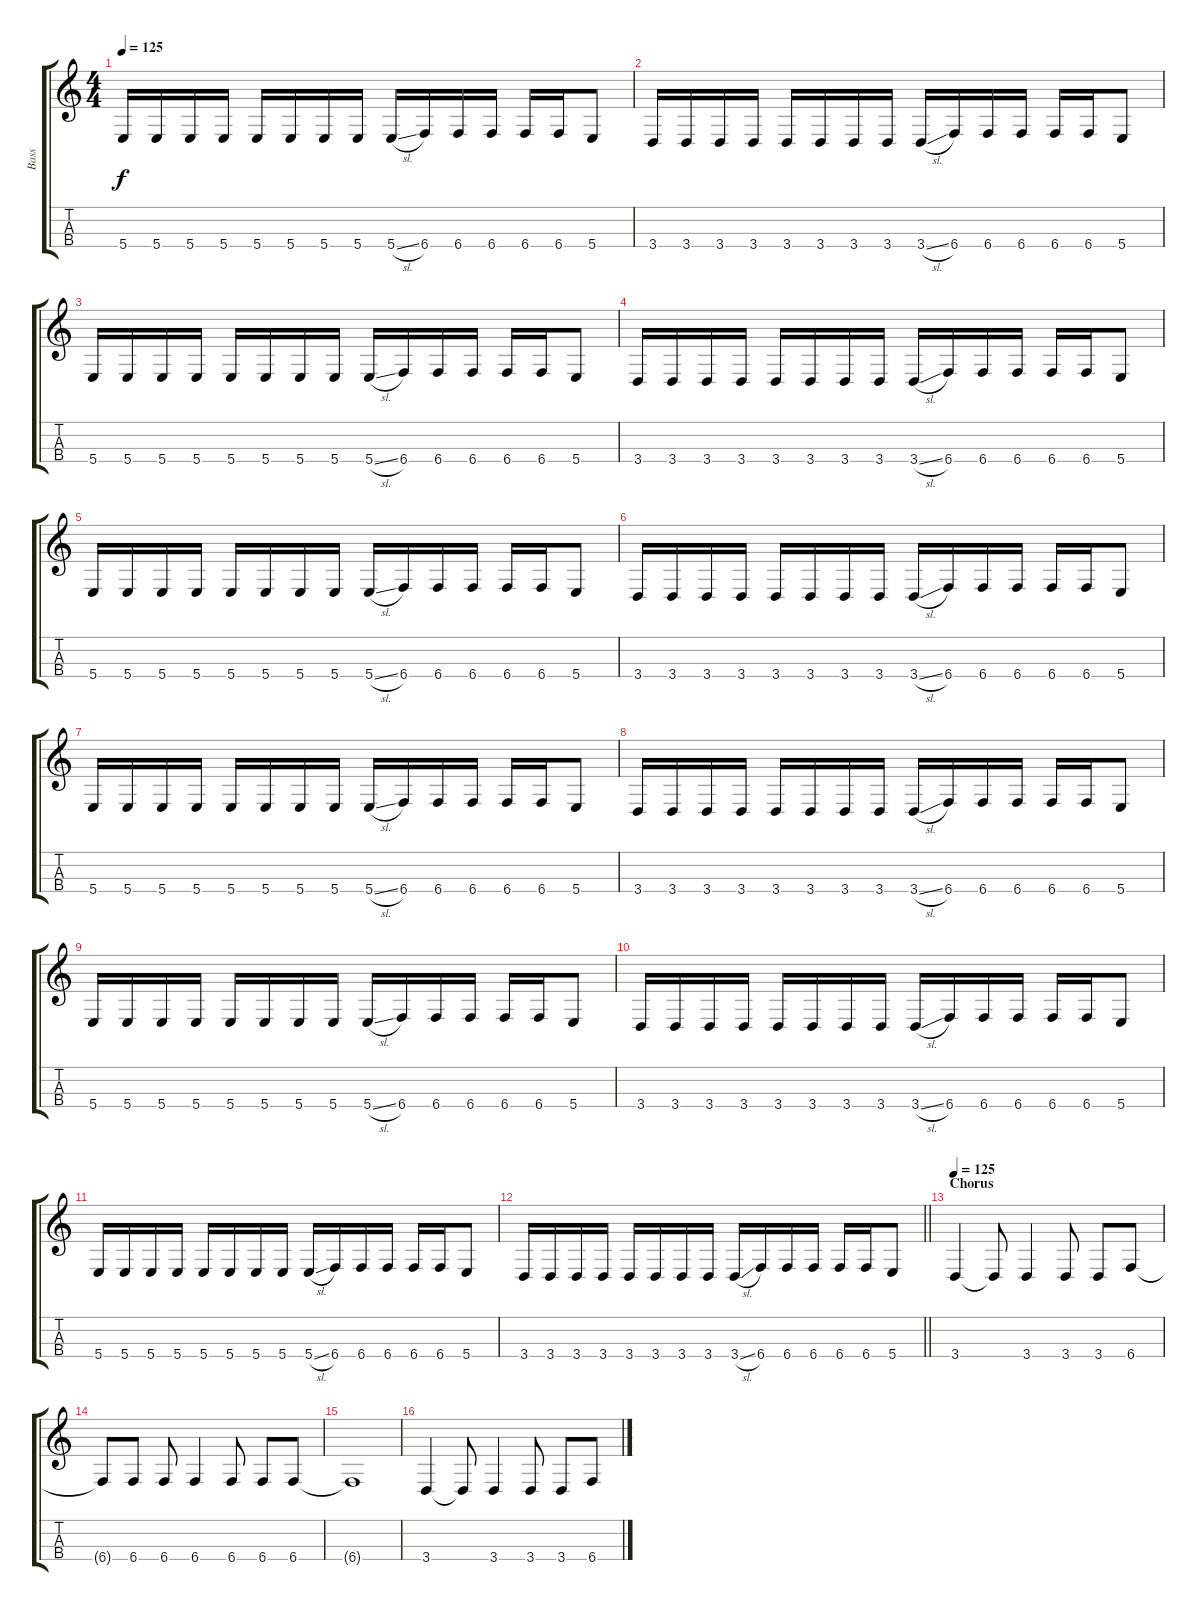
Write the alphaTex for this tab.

\track ("Bass" "Bass") {instrument electricbassfinger}
\staff {score tabs}
\tuning (D3 A2 E2 B1) {hide}
\ts (4 4)
\tempo 125
\clef g2
\ks c
5.4.16{dy f} 5.4.16 5.4.16 5.4.16 5.4.16 5.4.16 5.4.16 5.4.16 5.4{sl}.16 6.4.16 6.4.16 6.4.16 6.4.16 6.4.16 5.4.8 |
3.4.16 3.4.16 3.4.16 3.4.16 3.4.16 3.4.16 3.4.16 3.4.16 3.4{sl}.16 6.4.16 6.4.16 6.4.16 6.4.16 6.4.16 5.4.8 |
5.4.16 5.4.16 5.4.16 5.4.16 5.4.16 5.4.16 5.4.16 5.4.16 5.4{sl}.16 6.4.16 6.4.16 6.4.16 6.4.16 6.4.16 5.4.8 |
3.4.16 3.4.16 3.4.16 3.4.16 3.4.16 3.4.16 3.4.16 3.4.16 3.4{sl}.16 6.4.16 6.4.16 6.4.16 6.4.16 6.4.16 5.4.8 |
5.4.16 5.4.16 5.4.16 5.4.16 5.4.16 5.4.16 5.4.16 5.4.16 5.4{sl}.16 6.4.16 6.4.16 6.4.16 6.4.16 6.4.16 5.4.8 |
3.4.16 3.4.16 3.4.16 3.4.16 3.4.16 3.4.16 3.4.16 3.4.16 3.4{sl}.16 6.4.16 6.4.16 6.4.16 6.4.16 6.4.16 5.4.8 |
5.4.16 5.4.16 5.4.16 5.4.16 5.4.16 5.4.16 5.4.16 5.4.16 5.4{sl}.16 6.4.16 6.4.16 6.4.16 6.4.16 6.4.16 5.4.8 |
3.4.16 3.4.16 3.4.16 3.4.16 3.4.16 3.4.16 3.4.16 3.4.16 3.4{sl}.16 6.4.16 6.4.16 6.4.16 6.4.16 6.4.16 5.4.8 |
5.4.16 5.4.16 5.4.16 5.4.16 5.4.16 5.4.16 5.4.16 5.4.16 5.4{sl}.16 6.4.16 6.4.16 6.4.16 6.4.16 6.4.16 5.4.8 |
3.4.16 3.4.16 3.4.16 3.4.16 3.4.16 3.4.16 3.4.16 3.4.16 3.4{sl}.16 6.4.16 6.4.16 6.4.16 6.4.16 6.4.16 5.4.8 |
5.4.16 5.4.16 5.4.16 5.4.16 5.4.16 5.4.16 5.4.16 5.4.16 5.4{sl}.16 6.4.16 6.4.16 6.4.16 6.4.16 6.4.16 5.4.8 |
\barLineRight lightlight
3.4.16 3.4.16 3.4.16 3.4.16 3.4.16 3.4.16 3.4.16 3.4.16 3.4{sl}.16 6.4.16 6.4.16 6.4.16 6.4.16 6.4.16 5.4.8 |
\section ("" "Chorus")
\tempo 125
3.4.4 3.4{t}.8 3.4.4 3.4.8 3.4.8 6.4.8 |
6.4{t}.8 6.4.8 6.4.8 6.4.4 6.4.8 6.4.8 6.4.8 |
6.4{t}.1 |
3.4.4 3.4{t}.8 3.4.4 3.4.8 3.4.8 6.4.8
